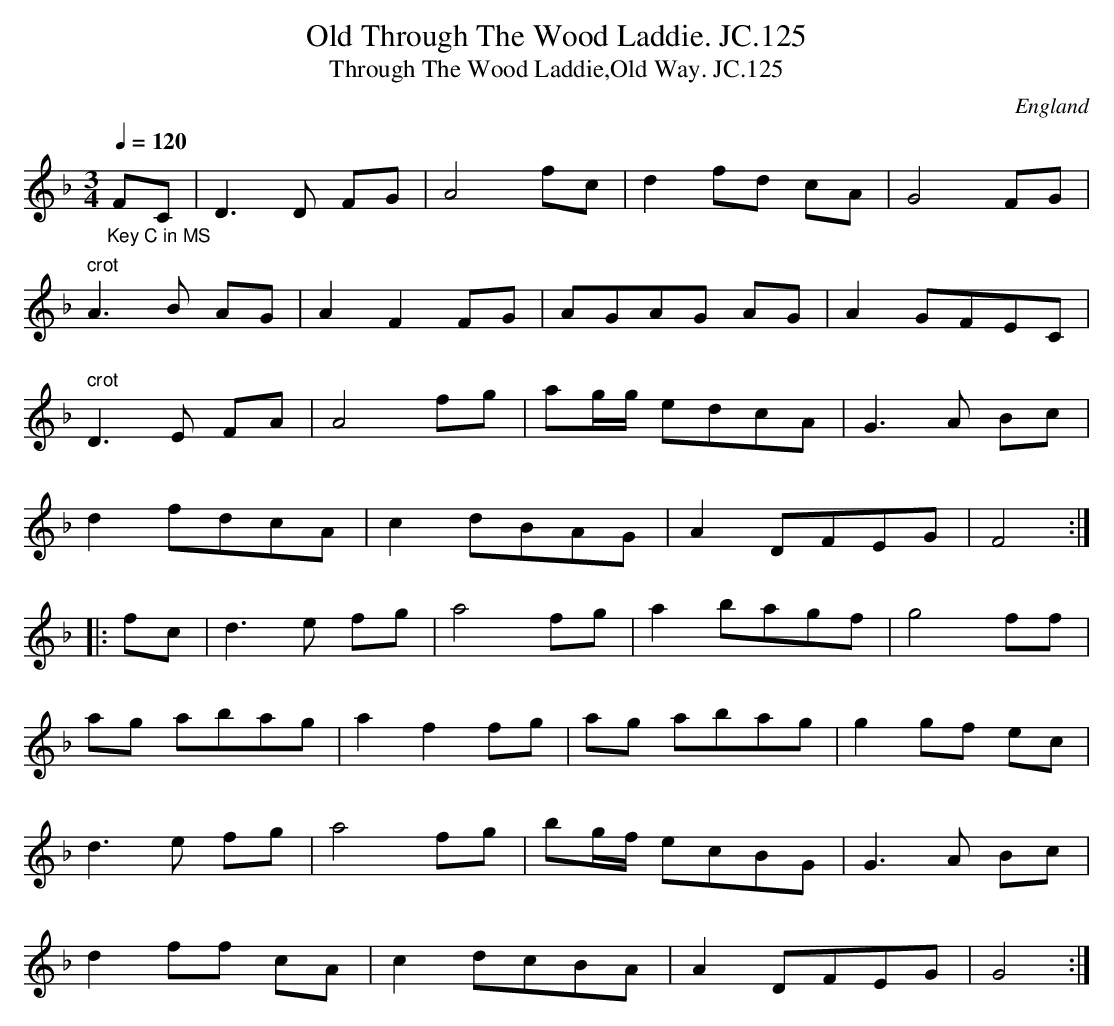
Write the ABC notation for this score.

X:1
T:Old Through The Wood Laddie. JC.125
T:Through The Wood Laddie,Old Way. JC.125
L:1/8
M:3/4
O:England
Q:1/4=120
K:F
"_Key C in MS"FC|\
D3D FG|A4fc|d2fd cA|G4FG|!
" crot"A3B AG|A2F2FG|AGAG AG|A2GFEC|!
" crot"D3E FA|A4fg|ag/g/ edcA|G3A Bc|!
d2fdcA|c2dBAG|A2DFEG|F4:|!
|:fc|d3e fg|a4fg|a2bagf|g4ff|!
ag abag|a2f2fg|ag abag|g2gf ec|!
d3e fg|a4fg|bg/f/ ecBG|G3A Bc|!
d2ff cA|c2dcBA|A2DFEG|G4:|
